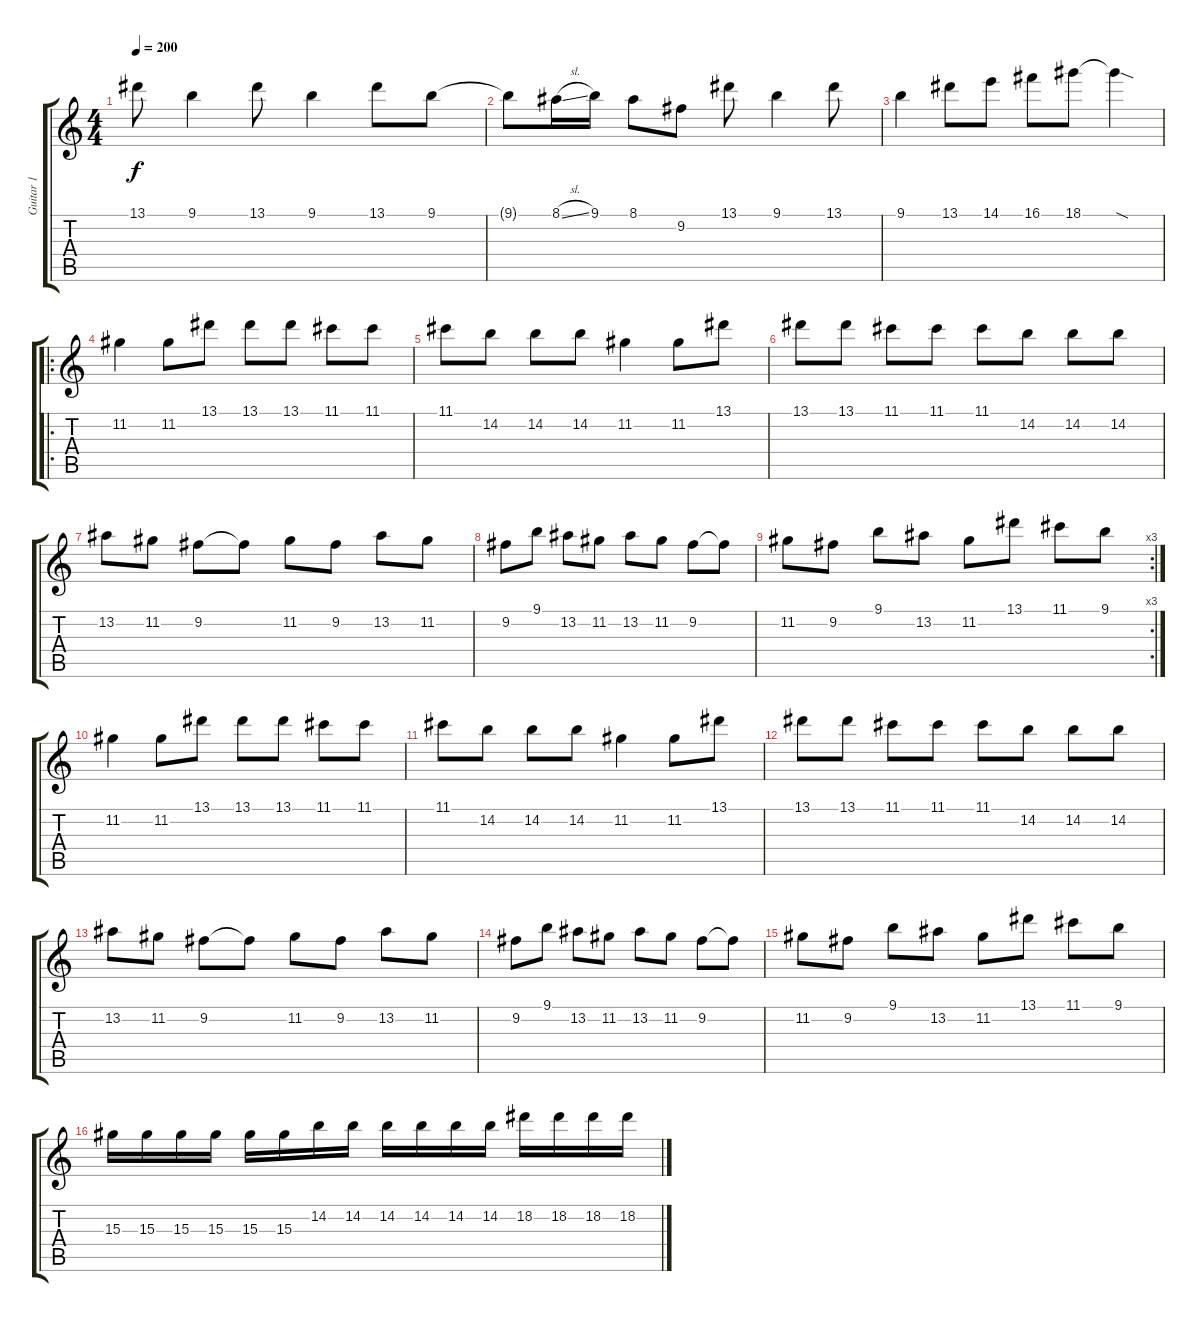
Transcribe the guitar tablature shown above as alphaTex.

\track ("Guitar 1" "Guitar 1") {instrument distortionguitar}
\staff {score tabs}
\tuning (D4 A3 F3 C3 G2 D2) {hide}
\ts (4 4)
\tempo 200
\clef g2
\ks c
13.1.8{dy f} 9.1.4 13.1.8 9.1.4 13.1.8 9.1.8 |
9.1{t}.8 8.1{sl}.16 9.1.16 8.1.8 9.2.8 13.1.8 9.1.4 13.1.8 |
9.1.4 13.1.8 14.1.8 16.1.8 18.1.8 18.1{sod t}.4 |
\ro
11.2.4 11.2.8 13.1.8 13.1.8 13.1.8 11.1.8 11.1.8 |
11.1.8 14.2.8 14.2.8 14.2.8 11.2.4 11.2.8 13.1.8 |
13.1.8 13.1.8 11.1.8 11.1.8 11.1.8 14.2.8 14.2.8 14.2.8 |
13.2.8 11.2.8 9.2.8 9.2{t}.8 11.2.8 9.2.8 13.2.8 11.2.8 |
9.2.8 9.1.8 13.2.8 11.2.8 13.2.8 11.2.8 9.2.8 9.2{t}.8 |
\rc 3
11.2.8 9.2.8 9.1.8 13.2.8 11.2.8 13.1.8 11.1.8 9.1.8 |
11.2.4 11.2.8 13.1.8 13.1.8 13.1.8 11.1.8 11.1.8 |
11.1.8 14.2.8 14.2.8 14.2.8 11.2.4 11.2.8 13.1.8 |
13.1.8 13.1.8 11.1.8 11.1.8 11.1.8 14.2.8 14.2.8 14.2.8 |
13.2.8 11.2.8 9.2.8 9.2{t}.8 11.2.8 9.2.8 13.2.8 11.2.8 |
9.2.8 9.1.8 13.2.8 11.2.8 13.2.8 11.2.8 9.2.8 9.2{t}.8 |
11.2.8 9.2.8 9.1.8 13.2.8 11.2.8 13.1.8 11.1.8 9.1.8 |
15.3.16 15.3.16 15.3.16 15.3.16 15.3.16 15.3.16 14.2.16 14.2.16 14.2.16 14.2.16 14.2.16 14.2.16 18.2.16 18.2.16 18.2.16 18.2.16
